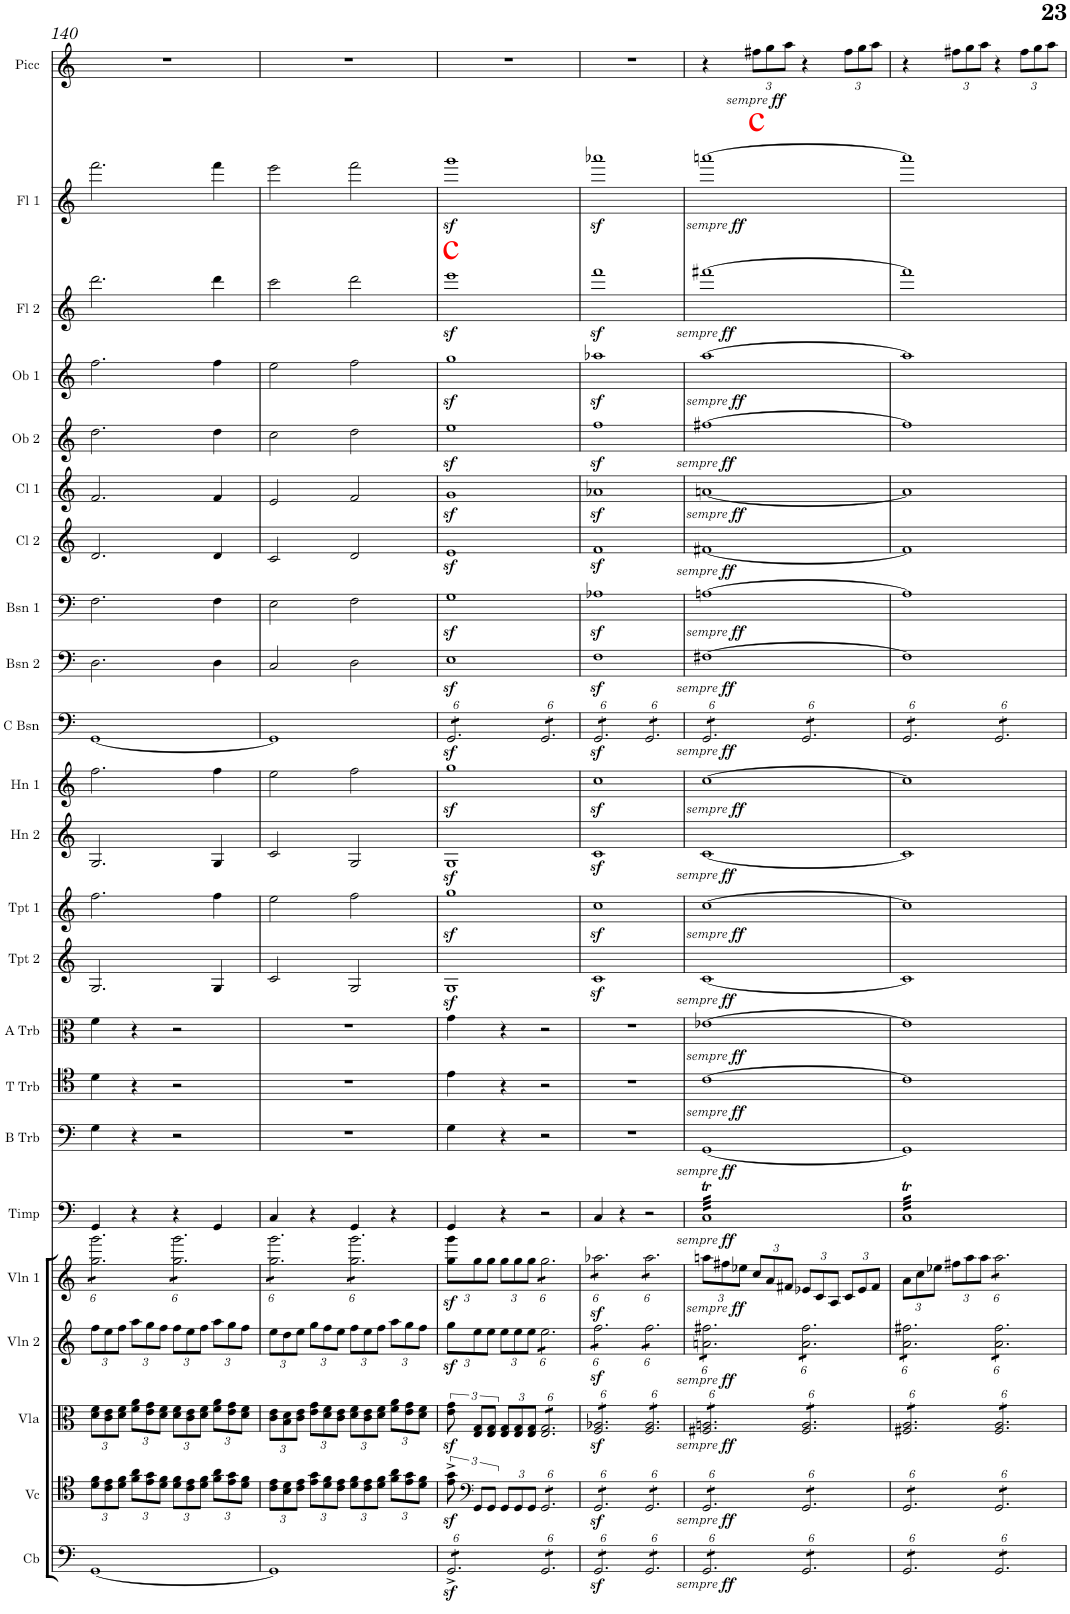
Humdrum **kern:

**kern	**dynam	**kern	**dynam	**kern	**dynam	**kern	**dynam	**kern	**dynam	**kern	**dynam	**kern	**dynam	**kern	**dynam	**kern	**dynam	**kern	**dynam	**kern	**dynam	**kern	**dynam	**kern	**dynam	**kern	**dynam	**kern	**dynam	**kern	**dynam	**kern	**dynam	**kern	**dynam	**kern	**dynam	**kern	**dynam	**kern	**dynam	**kern	**text	**dynam	**kern	**text	**dynam
*part23	*part23	*part22	*part22	*part21	*part21	*part20	*part20	*part19	*part19	*part18	*part18	*part17	*part17	*part16	*part16	*part15	*part15	*part14	*part14	*part13	*part13	*part12	*part12	*part11	*part11	*part10	*part10	*part9	*part9	*part8	*part8	*part7	*part7	*part6	*part6	*part5	*part5	*part4	*part4	*part3	*part3	*part2	*part2	*part2	*part1	*part1	*part1
*staff23	*staff23	*staff22	*staff22	*staff21	*staff21	*staff20	*staff20	*staff19	*staff19	*staff18	*staff18	*staff17	*staff17	*staff16	*staff16	*staff15	*staff15	*staff14	*staff14	*staff13	*staff13	*staff12	*staff12	*staff11	*staff11	*staff10	*staff10	*staff9	*staff9	*staff8	*staff8	*staff7	*staff7	*staff6	*staff6	*staff5	*staff5	*staff4	*staff4	*staff3	*staff3	*staff2	*staff2	*staff2	*staff1	*staff1	*staff1
*I"Contrabass	*	*I"Violoncello	*	*I"Viola	*	*I"Violin 2	*	*I"Violin 1	*	*I"C, G Timpani	*	*I"Bass Trombone	*	*I"Tenor Trombone	*	*I"Alto Trombone	*	*I"C Trumpet 2	*	*I"C Trumpet 1	*	*I"C Horn 2	*	*I"C Horn 1	*	*I"Contrabassoon	*	*I"Bassoon 2	*	*I"Bassoon 1	*	*I"C Clarinet 2	*	*I"C Clarinet 1	*	*I"Oboe 2	*	*I"Oboe 1	*	*I"Flute 2	*	*I"Flute 1	*	*	*I"Piccolo	*	*
*I'Cb	*	*I'Vc	*	*I'Vla	*	*I'Vln 2	*	*I'Vln 1	*	*I'Timp	*	*I'B Trb	*	*I'T Trb	*	*I'A Trb	*	*I'Tpt 2	*	*I'Tpt 1	*	*I'Hn 2	*	*I'Hn 1	*	*I'C Bsn	*	*I'Bsn 2	*	*I'Bsn 1	*	*I'Cl 2	*	*I'Cl 1	*	*I'Ob 2	*	*I'Ob 1	*	*I'Fl 2	*	*I'Fl 1	*	*	*I'Picc	*	*
!!LO:PB:g=z
*clefF4	*	*clefC4	*	*clefC3	*	*clefG2	*	*clefG2	*	*clefF4	*	*clefF4	*	*clefC4	*	*clefC3	*	*clefG2	*	*clefG2	*	*clefG2	*	*clefG2	*	*clefF4	*	*clefF4	*	*clefF4	*	*clefG2	*	*clefG2	*	*clefG2	*	*clefG2	*	*clefG2	*	*clefG2	*	*	*clefG2	*	*
*Trd7c12	*	*	*	*	*	*	*	*	*	*	*	*	*	*	*	*	*	*	*	*	*	*Trd7c12	*	*Trd7c12	*	*Trd7c12	*	*	*	*	*	*Trd1c2	*	*Trd1c2	*	*	*	*	*	*	*	*	*	*	*Trd-7c-12	*	*
*k[]	*	*k[]	*	*k[]	*	*k[]	*	*k[]	*	*k[]	*	*k[]	*	*k[]	*	*k[]	*	*k[]	*	*k[]	*	*k[]	*	*k[]	*	*k[]	*	*k[]	*	*k[]	*	*k[]	*	*k[]	*	*k[]	*	*k[]	*	*k[]	*	*k[]	*	*	*k[]	*	*
*M4/4	*	*M4/4	*	*M4/4	*	*M4/4	*	*M4/4	*	*M4/4	*	*M4/4	*	*M4/4	*	*M4/4	*	*M4/4	*	*M4/4	*	*M4/4	*	*M4/4	*	*M4/4	*	*M4/4	*	*M4/4	*	*M4/4	*	*M4/4	*	*M4/4	*	*M4/4	*	*M4/4	*	*M4/4	*	*	*M4/4	*	*
*met(c)	*	*met(c)	*	*met(c)	*	*met(c)	*	*met(c)	*	*met(c)	*	*met(c)	*	*met(c)	*	*met(c)	*	*met(c)	*	*met(c)	*	*met(c)	*	*met(c)	*	*met(c)	*	*met(c)	*	*met(c)	*	*met(c)	*	*met(c)	*	*met(c)	*	*met(c)	*	*met(c)	*	*met(c)	*	*	*met(c)	*	*
*	*	*Xbrackettup	*	*Xbrackettup	*	*Xbrackettup	*	*	*	*	*	*	*	*	*	*	*	*	*	*	*	*	*	*	*	*	*	*	*	*	*	*	*	*	*	*	*	*	*	*	*	*	*	*	*	*	*
=140	=140	=140	=140	=140	=140	=140	=140	=140	=140	=140	=140	=140	=140	=140	=140	=140	=140	=140	=140	=140	=140	=140	=140	=140	=140	=140	=140	=140	=140	=140	=140	=140	=140	=140	=140	=140	=140	=140	=140	=140	=140	=140	=140	=140	=140	=140	=140
*	*	*	*	*	*	*	*	*tremolo	*	*	*	*	*	*	*	*	*	*	*	*	*	*	*	*	*	*	*	*	*	*	*	*	*	*	*	*	*	*	*	*	*	*	*	*	*	*	*
[1GG	.	12d\ 12f\L	.	12d\ 12f\L	.	12ff\L	.	12gg\ 12ggg\L	.	4GG/	.	4G\	.	4d\	.	4f\	.	2.G/	.	2.ff\	.	2.G/	.	2.ff\	.	[1GG	.	2.D\	.	2.F\	.	2.d/	.	2.f/	.	2.dd\	.	2.ff\	.	2.ddd\	.	2.fff\	.	.	1r	.	.
.	.	12c\ 12e\	.	12c\ 12e\	.	12ee\	.	12gg\ 12ggg\	.	.	.	.	.	.	.	.	.	.	.	.	.	.	.	.	.	.	.	.	.	.	.	.	.	.	.	.	.	.	.	.	.	.	.	.	.	.	.
.	.	12d\ 12f\J	.	12d\ 12f\J	.	12ff\J	.	12gg\ 12ggg\	.	.	.	.	.	.	.	.	.	.	.	.	.	.	.	.	.	.	.	.	.	.	.	.	.	.	.	.	.	.	.	.	.	.	.	.	.	.	.
.	.	12f\ 12a\L	.	12f\ 12a\L	.	12aa\L	.	12gg\ 12ggg\	.	4r	.	4r	.	4r	.	4r	.	.	.	.	.	.	.	.	.	.	.	.	.	.	.	.	.	.	.	.	.	.	.	.	.	.	.	.	.	.	.
.	.	12e\ 12g\	.	12e\ 12g\	.	12gg\	.	12gg\ 12ggg\	.	.	.	.	.	.	.	.	.	.	.	.	.	.	.	.	.	.	.	.	.	.	.	.	.	.	.	.	.	.	.	.	.	.	.	.	.	.	.
.	.	12d\ 12f\J	.	12d\ 12f\J	.	12ff\J	.	12gg\ 12ggg\J	.	.	.	.	.	.	.	.	.	.	.	.	.	.	.	.	.	.	.	.	.	.	.	.	.	.	.	.	.	.	.	.	.	.	.	.	.	.	.
.	.	12d\ 12f\L	.	12d\ 12f\L	.	12ff\L	.	12gg\ 12ggg\L	.	4r	.	2r	.	2r	.	2r	.	.	.	.	.	.	.	.	.	.	.	.	.	.	.	.	.	.	.	.	.	.	.	.	.	.	.	.	.	.	.
.	.	12c\ 12e\	.	12c\ 12e\	.	12ee\	.	12gg\ 12ggg\	.	.	.	.	.	.	.	.	.	.	.	.	.	.	.	.	.	.	.	.	.	.	.	.	.	.	.	.	.	.	.	.	.	.	.	.	.	.	.
.	.	12d\ 12f\J	.	12d\ 12f\J	.	12ff\J	.	12gg\ 12ggg\	.	.	.	.	.	.	.	.	.	.	.	.	.	.	.	.	.	.	.	.	.	.	.	.	.	.	.	.	.	.	.	.	.	.	.	.	.	.	.
.	.	12f\ 12a\L	.	12f\ 12a\L	.	12aa\L	.	12gg\ 12ggg\	.	4GG/	.	.	.	.	.	.	.	4G/	.	4ff\	.	4G/	.	4ff\	.	.	.	4D\	.	4F\	.	4d/	.	4f/	.	4dd\	.	4ff\	.	4ddd\	.	4fff\	.	.	.	.	.
.	.	12e\ 12g\	.	12e\ 12g\	.	12gg\	.	12gg\ 12ggg\	.	.	.	.	.	.	.	.	.	.	.	.	.	.	.	.	.	.	.	.	.	.	.	.	.	.	.	.	.	.	.	.	.	.	.	.	.	.	.
.	.	12d\ 12f\J	.	12d\ 12f\J	.	12ff\J	.	12gg\ 12ggg\J	.	.	.	.	.	.	.	.	.	.	.	.	.	.	.	.	.	.	.	.	.	.	.	.	.	.	.	.	.	.	.	.	.	.	.	.	.	.	.
=141	=141	=141	=141	=141	=141	=141	=141	=141	=141	=141	=141	=141	=141	=141	=141	=141	=141	=141	=141	=141	=141	=141	=141	=141	=141	=141	=141	=141	=141	=141	=141	=141	=141	=141	=141	=141	=141	=141	=141	=141	=141	=141	=141	=141	=141	=141	=141
1GG]	.	12c\ 12e\L	.	12c\ 12e\L	.	12ee\L	.	12gg\ 12ggg\L	.	4C/	.	1r	.	1r	.	1r	.	2c/	.	2ee\	.	2c/	.	2ee\	.	1GG]	.	2C/	.	2E\	.	2c/	.	2e/	.	2cc\	.	2ee\	.	2ccc\	.	2eee\	.	.	1r	.	.
.	.	12B\ 12d\	.	12B\ 12d\	.	12dd\	.	12gg\ 12ggg\	.	.	.	.	.	.	.	.	.	.	.	.	.	.	.	.	.	.	.	.	.	.	.	.	.	.	.	.	.	.	.	.	.	.	.	.	.	.	.
.	.	12c\ 12e\J	.	12c\ 12e\J	.	12ee\J	.	12gg\ 12ggg\	.	.	.	.	.	.	.	.	.	.	.	.	.	.	.	.	.	.	.	.	.	.	.	.	.	.	.	.	.	.	.	.	.	.	.	.	.	.	.
.	.	12e\ 12g\L	.	12e\ 12g\L	.	12gg\L	.	12gg\ 12ggg\	.	4r	.	.	.	.	.	.	.	.	.	.	.	.	.	.	.	.	.	.	.	.	.	.	.	.	.	.	.	.	.	.	.	.	.	.	.	.	.
.	.	12d\ 12f\	.	12d\ 12f\	.	12ff\	.	12gg\ 12ggg\	.	.	.	.	.	.	.	.	.	.	.	.	.	.	.	.	.	.	.	.	.	.	.	.	.	.	.	.	.	.	.	.	.	.	.	.	.	.	.
.	.	12c\ 12e\J	.	12c\ 12e\J	.	12ee\J	.	12gg\ 12ggg\J	.	.	.	.	.	.	.	.	.	.	.	.	.	.	.	.	.	.	.	.	.	.	.	.	.	.	.	.	.	.	.	.	.	.	.	.	.	.	.
.	.	12d\ 12f\L	.	12d\ 12f\L	.	12ff\L	.	12gg\ 12ggg\L	.	4GG/	.	.	.	.	.	.	.	2G/	.	2ff\	.	2G/	.	2ff\	.	.	.	2D\	.	2F\	.	2d/	.	2f/	.	2dd\	.	2ff\	.	2ddd\	.	2fff\	.	.	.	.	.
.	.	12c\ 12e\	.	12c\ 12e\	.	12ee\	.	12gg\ 12ggg\	.	.	.	.	.	.	.	.	.	.	.	.	.	.	.	.	.	.	.	.	.	.	.	.	.	.	.	.	.	.	.	.	.	.	.	.	.	.	.
.	.	12d\ 12f\J	.	12d\ 12f\J	.	12ff\J	.	12gg\ 12ggg\	.	.	.	.	.	.	.	.	.	.	.	.	.	.	.	.	.	.	.	.	.	.	.	.	.	.	.	.	.	.	.	.	.	.	.	.	.	.	.
.	.	12f\ 12a\L	.	12f\ 12a\L	.	12aa\L	.	12gg\ 12ggg\	.	4r	.	.	.	.	.	.	.	.	.	.	.	.	.	.	.	.	.	.	.	.	.	.	.	.	.	.	.	.	.	.	.	.	.	.	.	.	.
.	.	12e\ 12g\	.	12e\ 12g\	.	12gg\	.	12gg\ 12ggg\	.	.	.	.	.	.	.	.	.	.	.	.	.	.	.	.	.	.	.	.	.	.	.	.	.	.	.	.	.	.	.	.	.	.	.	.	.	.	.
.	.	12d\ 12f\J	.	12d\ 12f\J	.	12ff\J	.	12gg\ 12ggg\J	.	.	.	.	.	.	.	.	.	.	.	.	.	.	.	.	.	.	.	.	.	.	.	.	.	.	.	.	.	.	.	.	.	.	.	.	.	.	.
*	*	*	*	*	*	*	*	*Xtremolo	*	*	*	*	*	*	*	*	*	*	*	*	*	*	*	*	*	*	*	*	*	*	*	*	*	*	*	*	*	*	*	*	*	*	*	*	*	*	*
=142	=142	=142	=142	=142	=142	=142	=142	=142	=142	=142	=142	=142	=142	=142	=142	=142	=142	=142	=142	=142	=142	=142	=142	=142	=142	=142	=142	=142	=142	=142	=142	=142	=142	=142	=142	=142	=142	=142	=142	=142	=142	=142	=142	=142	=142	=142	=142
*	*	*brackettup	*	*brackettup	*	*	*	*Xbrackettup	*	*	*	*	*	*	*	*	*	*	*	*	*	*	*	*	*	*	*	*	*	*	*	*	*	*	*	*	*	*	*	*	*	*	*	*	*	*	*
!	!	!	!	!	!	!	!	!	!	!	!	!	!	!	!	!	!	!	!	!	!	!	!	!	!	!	!	!	!	!	!	!	!	!	!	!	!	!	!	!	!	!	!LO:LY:b:color=#FF0000	!	!	!	!
*tremolo	*	*	*	*	*	*	*	*	*	*	*	*	*	*	*	*	*	*	*	*	*	*	*	*	*	*	*	*	*	*	*	*	*	*	*	*	*	*	*	*	*	*	*	*	*	*	*
*	*	*	*	*	*	*	*	*	*	*	*	*	*	*	*	*	*	*	*	*	*	*	*	*	*	*tremolo	*	*	*	*	*	*	*	*	*	*	*	*	*	*	*	*	*	*	*	*	*
12GGz<^/L	.	12e\z<^ 12g\z<^	.	12e\z< 12g\z<	.	12ggz<\L	.	12gg\z< 12ggg\z<L	.	4GG/	.	4G\	.	4e\	.	4g\	.	1Gz<	.	1ggz<	.	1Gz<	.	1ggz<	.	12GGz</L	.	1Ez<	.	1Gz<	.	1ez<	.	1gz<	.	1eez<	.	1ggz<	.	1eeez<	.	1gggz<	c	.	1r	.	.
*	*	*clefF4	*	*	*	*	*	*	*	*	*	*	*	*	*	*	*	*	*	*	*	*	*	*	*	*	*	*	*	*	*	*	*	*	*	*	*	*	*	*	*	*	*	*	*	*	*
12GGz<^/	.	12GG/L	.	12E/ 12G/L	.	12ee\	.	12gg\	.	.	.	.	.	.	.	.	.	.	.	.	.	.	.	.	.	12GGz</	.	.	.	.	.	.	.	.	.	.	.	.	.	.	.	.	.	.	.	.	.
12GGz<^/	.	12GG/J	.	12E/ 12G/J	.	12ee\J	.	12gg\J	.	.	.	.	.	.	.	.	.	.	.	.	.	.	.	.	.	12GGz</	.	.	.	.	.	.	.	.	.	.	.	.	.	.	.	.	.	.	.	.	.
*	*	*Xbrackettup	*	*Xbrackettup	*	*	*	*	*	*	*	*	*	*	*	*	*	*	*	*	*	*	*	*	*	*	*	*	*	*	*	*	*	*	*	*	*	*	*	*	*	*	*	*	*	*	*
12GGz<^/	.	12GG/L	.	12E/ 12G/L	.	12ee\L	.	12gg\L	.	4r	.	4r	.	4r	.	4r	.	.	.	.	.	.	.	.	.	12GGz</	.	.	.	.	.	.	.	.	.	.	.	.	.	.	.	.	.	.	.	.	.
12GGz<^/	.	12GG/	.	12E/ 12G/	.	12ee\	.	12gg\	.	.	.	.	.	.	.	.	.	.	.	.	.	.	.	.	.	12GGz</	.	.	.	.	.	.	.	.	.	.	.	.	.	.	.	.	.	.	.	.	.
12GGz<^/J	.	12GG/J	.	12E/ 12G/J	.	12ee\J	.	12gg\J	.	.	.	.	.	.	.	.	.	.	.	.	.	.	.	.	.	12GGz</J	.	.	.	.	.	.	.	.	.	.	.	.	.	.	.	.	.	.	.	.	.
*	*	*tremolo	*	*	*	*	*	*	*	*	*	*	*	*	*	*	*	*	*	*	*	*	*	*	*	*	*	*	*	*	*	*	*	*	*	*	*	*	*	*	*	*	*	*	*	*	*
*	*	*	*	*tremolo	*	*	*	*	*	*	*	*	*	*	*	*	*	*	*	*	*	*	*	*	*	*	*	*	*	*	*	*	*	*	*	*	*	*	*	*	*	*	*	*	*	*	*
*	*	*	*	*	*	*tremolo	*	*	*	*	*	*	*	*	*	*	*	*	*	*	*	*	*	*	*	*	*	*	*	*	*	*	*	*	*	*	*	*	*	*	*	*	*	*	*	*	*
*	*	*	*	*	*	*	*	*tremolo	*	*	*	*	*	*	*	*	*	*	*	*	*	*	*	*	*	*	*	*	*	*	*	*	*	*	*	*	*	*	*	*	*	*	*	*	*	*	*
12GG/L	.	12GG/L	.	12E/ 12G/L	.	12ee\L	.	12gg\L	.	2r	.	2r	.	2r	.	2r	.	.	.	.	.	.	.	.	.	12GG/L	.	.	.	.	.	.	.	.	.	.	.	.	.	.	.	.	.	.	.	.	.
12GG/	.	12GG/	.	12E/ 12G/	.	12ee\	.	12gg\	.	.	.	.	.	.	.	.	.	.	.	.	.	.	.	.	.	12GG/	.	.	.	.	.	.	.	.	.	.	.	.	.	.	.	.	.	.	.	.	.
12GG/	.	12GG/	.	12E/ 12G/	.	12ee\	.	12gg\	.	.	.	.	.	.	.	.	.	.	.	.	.	.	.	.	.	12GG/	.	.	.	.	.	.	.	.	.	.	.	.	.	.	.	.	.	.	.	.	.
12GG/	.	12GG/	.	12E/ 12G/	.	12ee\	.	12gg\	.	.	.	.	.	.	.	.	.	.	.	.	.	.	.	.	.	12GG/	.	.	.	.	.	.	.	.	.	.	.	.	.	.	.	.	.	.	.	.	.
12GG/	.	12GG/	.	12E/ 12G/	.	12ee\	.	12gg\	.	.	.	.	.	.	.	.	.	.	.	.	.	.	.	.	.	12GG/	.	.	.	.	.	.	.	.	.	.	.	.	.	.	.	.	.	.	.	.	.
12GG/J	.	12GG/J	.	12E/ 12G/J	.	12ee\J	.	12gg\J	.	.	.	.	.	.	.	.	.	.	.	.	.	.	.	.	.	12GG/J	.	.	.	.	.	.	.	.	.	.	.	.	.	.	.	.	.	.	.	.	.
=143	=143	=143	=143	=143	=143	=143	=143	=143	=143	=143	=143	=143	=143	=143	=143	=143	=143	=143	=143	=143	=143	=143	=143	=143	=143	=143	=143	=143	=143	=143	=143	=143	=143	=143	=143	=143	=143	=143	=143	=143	=143	=143	=143	=143	=143	=143	=143
12GGz</L	.	12GGz</L	.	12F/z< 12A-X/z<L	.	12ffz<\L	.	12aa-Xz<\L	.	4C/	.	1r	.	1r	.	1r	.	1cz<	.	1ccz<	.	1cz<	.	1ccz<	.	12GGz</L	.	1Fz<	.	1A-Xz<	.	1fz<	.	1a-Xz<	.	1ffz<	.	1aa-Xz<	.	1fffz<	.	1aaa-Xz<	.	.	1r	.	.
12GGz</	.	12GGz</	.	12F/z< 12A-X/z<	.	12ffz<\	.	12aa-Xz<\	.	.	.	.	.	.	.	.	.	.	.	.	.	.	.	.	.	12GGz</	.	.	.	.	.	.	.	.	.	.	.	.	.	.	.	.	.	.	.	.	.
12GGz</	.	12GGz</	.	12F/z< 12A-X/z<	.	12ffz<\	.	12aa-Xz<\	.	.	.	.	.	.	.	.	.	.	.	.	.	.	.	.	.	12GGz</	.	.	.	.	.	.	.	.	.	.	.	.	.	.	.	.	.	.	.	.	.
12GGz</	.	12GGz</	.	12F/z< 12A-X/z<	.	12ffz<\	.	12aa-Xz<\	.	4r	.	.	.	.	.	.	.	.	.	.	.	.	.	.	.	12GGz</	.	.	.	.	.	.	.	.	.	.	.	.	.	.	.	.	.	.	.	.	.
12GGz</	.	12GGz</	.	12F/z< 12A-X/z<	.	12ffz<\	.	12aa-Xz<\	.	.	.	.	.	.	.	.	.	.	.	.	.	.	.	.	.	12GGz</	.	.	.	.	.	.	.	.	.	.	.	.	.	.	.	.	.	.	.	.	.
12GGz</J	.	12GGz</J	.	12F/z< 12A-X/z<J	.	12ffz<\J	.	12aa-Xz<\J	.	.	.	.	.	.	.	.	.	.	.	.	.	.	.	.	.	12GGz</J	.	.	.	.	.	.	.	.	.	.	.	.	.	.	.	.	.	.	.	.	.
12GG/L	.	12GG/L	.	12F/ 12A-/L	.	12ff\L	.	12aa-\L	.	2r	.	.	.	.	.	.	.	.	.	.	.	.	.	.	.	12GG/L	.	.	.	.	.	.	.	.	.	.	.	.	.	.	.	.	.	.	.	.	.
12GG/	.	12GG/	.	12F/ 12A-/	.	12ff\	.	12aa-\	.	.	.	.	.	.	.	.	.	.	.	.	.	.	.	.	.	12GG/	.	.	.	.	.	.	.	.	.	.	.	.	.	.	.	.	.	.	.	.	.
12GG/	.	12GG/	.	12F/ 12A-/	.	12ff\	.	12aa-\	.	.	.	.	.	.	.	.	.	.	.	.	.	.	.	.	.	12GG/	.	.	.	.	.	.	.	.	.	.	.	.	.	.	.	.	.	.	.	.	.
12GG/	.	12GG/	.	12F/ 12A-/	.	12ff\	.	12aa-\	.	.	.	.	.	.	.	.	.	.	.	.	.	.	.	.	.	12GG/	.	.	.	.	.	.	.	.	.	.	.	.	.	.	.	.	.	.	.	.	.
12GG/	.	12GG/	.	12F/ 12A-/	.	12ff\	.	12aa-\	.	.	.	.	.	.	.	.	.	.	.	.	.	.	.	.	.	12GG/	.	.	.	.	.	.	.	.	.	.	.	.	.	.	.	.	.	.	.	.	.
12GG/J	.	12GG/J	.	12F/ 12A-/J	.	12ff\J	.	12aa-\J	.	.	.	.	.	.	.	.	.	.	.	.	.	.	.	.	.	12GG/J	.	.	.	.	.	.	.	.	.	.	.	.	.	.	.	.	.	.	.	.	.
*	*	*	*	*	*	*	*	*Xtremolo	*	*	*	*	*	*	*	*	*	*	*	*	*	*	*	*	*	*	*	*	*	*	*	*	*	*	*	*	*	*	*	*	*	*	*	*	*	*	*
=144	=144	=144	=144	=144	=144	=144	=144	=144	=144	=144	=144	=144	=144	=144	=144	=144	=144	=144	=144	=144	=144	=144	=144	=144	=144	=144	=144	=144	=144	=144	=144	=144	=144	=144	=144	=144	=144	=144	=144	=144	=144	=144	=144	=144	=144	=144	=144
!	!LO:DY:b	!	!	!	!	!	!	!	!	!	!	!	!	!	!	!	!	!	!	!	!	!	!	!	!	!	!	!	!	!	!	!	!	!	!	!	!	!	!	!	!	!	!	!	!	!	!
!	!LO:DY:n=1:b	!	!LO:DY:b	!	!	!	!	!	!	!	!	!	!	!	!	!	!	!	!	!	!	!	!	!	!	!	!	!	!	!	!	!	!	!	!	!	!	!	!	!	!	!	!	!	!	!	!
!	!	!	!LO:DY:n=1:b	!	!LO:DY:b	!	!	!	!	!	!	!	!	!	!	!	!	!	!	!	!	!	!	!	!	!	!	!	!	!	!	!	!	!	!	!	!	!	!	!	!	!	!	!	!	!	!
!	!	!	!	!	!LO:DY:n=1:b	!	!LO:DY:b	!	!	!	!	!	!	!	!	!	!	!	!	!	!	!	!	!	!	!	!	!	!	!	!	!	!	!	!	!	!	!	!	!	!	!	!	!	!	!	!
!	!	!	!	!	!	!	!LO:DY:n=1:b	!	!LO:DY:b	!	!	!	!	!	!	!	!	!	!	!	!	!	!	!	!	!	!	!	!	!	!	!	!	!	!	!	!	!	!	!	!	!	!	!	!	!	!
!	!	!	!	!	!	!	!	!	!LO:DY:n=1:b	!	!LO:DY:b	!	!	!	!	!	!	!	!	!	!	!	!	!	!	!	!	!	!	!	!	!	!	!	!	!	!	!	!	!	!	!	!	!	!	!	!
!	!	!	!	!	!	!	!	!	!	!	!LO:DY:n=1:b	!	!LO:DY:b	!	!	!	!	!	!	!	!	!	!	!	!	!	!	!	!	!	!	!	!	!	!	!	!	!	!	!	!	!	!	!	!	!	!
!	!	!	!	!	!	!	!	!	!	!	!	!	!LO:DY:n=1:b	!	!LO:DY:b	!	!	!	!	!	!	!	!	!	!	!	!	!	!	!	!	!	!	!	!	!	!	!	!	!	!	!	!	!	!	!	!
!	!	!	!	!	!	!	!	!	!	!	!	!	!	!	!LO:DY:n=1:b	!	!LO:DY:b	!	!	!	!	!	!	!	!	!	!	!	!	!	!	!	!	!	!	!	!	!	!	!	!	!	!	!	!	!	!
!	!	!	!	!	!	!	!	!	!	!	!	!	!	!	!	!	!LO:DY:n=1:b	!	!LO:DY:b	!	!	!	!	!	!	!	!	!	!	!	!	!	!	!	!	!	!	!	!	!	!	!	!	!	!	!	!
!	!	!	!	!	!	!	!	!	!	!	!	!	!	!	!	!	!	!	!LO:DY:n=1:b	!	!LO:DY:b	!	!	!	!	!	!	!	!	!	!	!	!	!	!	!	!	!	!	!	!	!	!	!	!	!	!
!	!	!	!	!	!	!	!	!	!	!	!	!	!	!	!	!	!	!	!	!	!LO:DY:n=1:b	!	!LO:DY:b	!	!	!	!	!	!	!	!	!	!	!	!	!	!	!	!	!	!	!	!	!	!	!	!
!	!	!	!	!	!	!	!	!	!	!	!	!	!	!	!	!	!	!	!	!	!	!	!LO:DY:n=1:b	!	!LO:DY:b	!	!	!	!	!	!	!	!	!	!	!	!	!	!	!	!	!	!	!	!	!	!
!	!	!	!	!	!	!	!	!	!	!	!	!	!	!	!	!	!	!	!	!	!	!	!	!	!LO:DY:n=1:b	!	!LO:DY:b	!	!	!	!	!	!	!	!	!	!	!	!	!	!	!	!	!	!	!	!
!	!	!	!	!	!	!	!	!	!	!	!	!	!	!	!	!	!	!	!	!	!	!	!	!	!	!	!LO:DY:n=1:b	!	!LO:DY:b	!	!	!	!	!	!	!	!	!	!	!	!	!	!	!	!	!	!
!	!	!	!	!	!	!	!	!	!	!	!	!	!	!	!	!	!	!	!	!	!	!	!	!	!	!	!	!	!LO:DY:n=1:b	!	!LO:DY:b	!	!	!	!	!	!	!	!	!	!	!	!	!	!	!	!
!	!	!	!	!	!	!	!	!	!	!	!	!	!	!	!	!	!	!	!	!	!	!	!	!	!	!	!	!	!	!	!LO:DY:n=1:b	!	!LO:DY:b	!	!	!	!	!	!	!	!	!	!	!	!	!	!
!	!	!	!	!	!	!	!	!	!	!	!	!	!	!	!	!	!	!	!	!	!	!	!	!	!	!	!	!	!	!	!	!	!LO:DY:n=1:b	!	!LO:DY:b	!	!	!	!	!	!	!	!	!	!	!	!
!	!	!	!	!	!	!	!	!	!	!	!	!	!	!	!	!	!	!	!	!	!	!	!	!	!	!	!	!	!	!	!	!	!	!	!LO:DY:n=1:b	!	!LO:DY:b	!	!	!	!	!	!	!	!	!	!
!	!	!	!	!	!	!	!	!	!	!	!	!	!	!	!	!	!	!	!	!	!	!	!	!	!	!	!	!	!	!	!	!	!	!	!	!	!LO:DY:n=1:b	!	!LO:DY:b	!	!	!	!	!	!	!	!
!	!	!	!	!	!	!	!	!	!	!	!	!	!	!	!	!	!	!	!	!	!	!	!	!	!	!	!	!	!	!	!	!	!	!	!	!	!	!	!LO:DY:n=1:b	!	!LO:DY:b	!	!	!	!	!	!
!	!	!	!	!	!	!	!	!	!	!	!	!	!	!	!	!	!	!	!	!	!	!	!	!	!	!	!	!	!	!	!	!	!	!	!	!	!	!	!	!	!LO:DY:n=1:b	!	!	!LO:DY:b	!	!	!
!	!	!	!	!	!	!	!	!	!	!	!	!	!	!	!	!	!	!	!	!	!	!	!	!	!	!	!	!	!	!	!	!	!	!	!	!	!	!	!	!	!	!	!	!LO:DY:n=1:b	!	!	!
*	*	*	*	*	*	*	*	*	*	*tremolo	*	*	*	*	*	*	*	*	*	*	*	*	*	*	*	*	*	*	*	*	*	*	*	*	*	*	*	*	*	*	*	*	*	*	*	*	*
12GG/L	other-dynamics ff	12GG/L	other-dynamics ff	12F#X/ 12An/L	other-dynamics ff	12an\ 12ff#X\L	other-dynamics ff	12aan\L	other-dynamics ff	32CTLLL	other-dynamics ff	[1GG	other-dynamics ff	[1c	other-dynamics ff	[1e-X	other-dynamics ff	[1c	other-dynamics ff	[1cc	other-dynamics ff	[1c	other-dynamics ff	[1cc	other-dynamics ff	12GG/L	other-dynamics ff	[1F#X	other-dynamics ff	[1An	other-dynamics ff	[1f#X	other-dynamics ff	[1an	other-dynamics ff	[1ff#X	other-dynamics ff	[1aa	other-dynamics ff	[1fff#X	other-dynamics ff	[1aaan	.	other-dynamics ff	4r	.	.
.	.	.	.	.	.	.	.	.	.	32CT	.	.	.	.	.	.	.	.	.	.	.	.	.	.	.	.	.	.	.	.	.	.	.	.	.	.	.	.	.	.	.	.	.	.	.	.	.
.	.	.	.	.	.	.	.	.	.	32CT	.	.	.	.	.	.	.	.	.	.	.	.	.	.	.	.	.	.	.	.	.	.	.	.	.	.	.	.	.	.	.	.	.	.	.	.	.
12GG/	.	12GG/	.	12F#X/ 12An/	.	12an\ 12ff#X\	.	12ff#X\	.	.	.	.	.	.	.	.	.	.	.	.	.	.	.	.	.	12GG/	.	.	.	.	.	.	.	.	.	.	.	.	.	.	.	.	.	.	.	.	.
.	.	.	.	.	.	.	.	.	.	32CT	.	.	.	.	.	.	.	.	.	.	.	.	.	.	.	.	.	.	.	.	.	.	.	.	.	.	.	.	.	.	.	.	.	.	.	.	.
.	.	.	.	.	.	.	.	.	.	32CT	.	.	.	.	.	.	.	.	.	.	.	.	.	.	.	.	.	.	.	.	.	.	.	.	.	.	.	.	.	.	.	.	.	.	.	.	.
.	.	.	.	.	.	.	.	.	.	32CT	.	.	.	.	.	.	.	.	.	.	.	.	.	.	.	.	.	.	.	.	.	.	.	.	.	.	.	.	.	.	.	.	.	.	.	.	.
12GG/	.	12GG/	.	12F#X/ 12An/	.	12an\ 12ff#X\	.	12ee-X\J	.	.	.	.	.	.	.	.	.	.	.	.	.	.	.	.	.	12GG/	.	.	.	.	.	.	.	.	.	.	.	.	.	.	.	.	.	.	.	.	.
.	.	.	.	.	.	.	.	.	.	32CT	.	.	.	.	.	.	.	.	.	.	.	.	.	.	.	.	.	.	.	.	.	.	.	.	.	.	.	.	.	.	.	.	.	.	.	.	.
.	.	.	.	.	.	.	.	.	.	32CT	.	.	.	.	.	.	.	.	.	.	.	.	.	.	.	.	.	.	.	.	.	.	.	.	.	.	.	.	.	.	.	.	.	.	.	.	.
*	*	*	*	*	*	*	*	*	*	*	*	*	*	*	*	*	*	*	*	*	*	*	*	*	*	*	*	*	*	*	*	*	*	*	*	*	*	*	*	*	*	*	*	*	*Xbrackettup	*	*
!	!	!	!	!	!	!	!	!	!	!	!	!	!	!	!	!	!	!	!	!	!	!	!	!	!	!	!	!	!	!	!	!	!	!	!	!	!	!	!	!	!	!	!	!	!	!LO:LY:b:color=#FF0000	!LO:DY:b
!	!	!	!	!	!	!	!	!	!	!	!	!	!	!	!	!	!	!	!	!	!	!	!	!	!	!	!	!	!	!	!	!	!	!	!	!	!	!	!	!	!	!	!	!	!	!	!LO:DY:n=1:b
12GG/	.	12GG/	.	12F#X/ 12An/	.	12an\ 12ff#X\	.	12cc/L	.	32CT	.	.	.	.	.	.	.	.	.	.	.	.	.	.	.	12GG/	.	.	.	.	.	.	.	.	.	.	.	.	.	.	.	.	.	.	12ff#X\L	c	other-dynamics ff
.	.	.	.	.	.	.	.	.	.	32CT	.	.	.	.	.	.	.	.	.	.	.	.	.	.	.	.	.	.	.	.	.	.	.	.	.	.	.	.	.	.	.	.	.	.	.	.	.
.	.	.	.	.	.	.	.	.	.	32CT	.	.	.	.	.	.	.	.	.	.	.	.	.	.	.	.	.	.	.	.	.	.	.	.	.	.	.	.	.	.	.	.	.	.	.	.	.
12GG/	.	12GG/	.	12F#X/ 12An/	.	12an\ 12ff#X\	.	12a/	.	.	.	.	.	.	.	.	.	.	.	.	.	.	.	.	.	12GG/	.	.	.	.	.	.	.	.	.	.	.	.	.	.	.	.	.	.	12gg\	.	.
.	.	.	.	.	.	.	.	.	.	32CT	.	.	.	.	.	.	.	.	.	.	.	.	.	.	.	.	.	.	.	.	.	.	.	.	.	.	.	.	.	.	.	.	.	.	.	.	.
.	.	.	.	.	.	.	.	.	.	32CT	.	.	.	.	.	.	.	.	.	.	.	.	.	.	.	.	.	.	.	.	.	.	.	.	.	.	.	.	.	.	.	.	.	.	.	.	.
.	.	.	.	.	.	.	.	.	.	32CT	.	.	.	.	.	.	.	.	.	.	.	.	.	.	.	.	.	.	.	.	.	.	.	.	.	.	.	.	.	.	.	.	.	.	.	.	.
12GG/J	.	12GG/J	.	12F#X/ 12An/J	.	12an\ 12ff#X\J	.	12f#X/J	.	.	.	.	.	.	.	.	.	.	.	.	.	.	.	.	.	12GG/J	.	.	.	.	.	.	.	.	.	.	.	.	.	.	.	.	.	.	12aa\J	.	.
.	.	.	.	.	.	.	.	.	.	32CT	.	.	.	.	.	.	.	.	.	.	.	.	.	.	.	.	.	.	.	.	.	.	.	.	.	.	.	.	.	.	.	.	.	.	.	.	.
.	.	.	.	.	.	.	.	.	.	32CT	.	.	.	.	.	.	.	.	.	.	.	.	.	.	.	.	.	.	.	.	.	.	.	.	.	.	.	.	.	.	.	.	.	.	.	.	.
12GG/L	.	12GG/L	.	12F#/ 12A/L	.	12a\ 12ff#\L	.	12e-X/L	.	32CT	.	.	.	.	.	.	.	.	.	.	.	.	.	.	.	12GG/L	.	.	.	.	.	.	.	.	.	.	.	.	.	.	.	.	.	.	4r	.	.
.	.	.	.	.	.	.	.	.	.	32CT	.	.	.	.	.	.	.	.	.	.	.	.	.	.	.	.	.	.	.	.	.	.	.	.	.	.	.	.	.	.	.	.	.	.	.	.	.
.	.	.	.	.	.	.	.	.	.	32CT	.	.	.	.	.	.	.	.	.	.	.	.	.	.	.	.	.	.	.	.	.	.	.	.	.	.	.	.	.	.	.	.	.	.	.	.	.
12GG/	.	12GG/	.	12F#/ 12A/	.	12a\ 12ff#\	.	12c/	.	.	.	.	.	.	.	.	.	.	.	.	.	.	.	.	.	12GG/	.	.	.	.	.	.	.	.	.	.	.	.	.	.	.	.	.	.	.	.	.
.	.	.	.	.	.	.	.	.	.	32CT	.	.	.	.	.	.	.	.	.	.	.	.	.	.	.	.	.	.	.	.	.	.	.	.	.	.	.	.	.	.	.	.	.	.	.	.	.
.	.	.	.	.	.	.	.	.	.	32CT	.	.	.	.	.	.	.	.	.	.	.	.	.	.	.	.	.	.	.	.	.	.	.	.	.	.	.	.	.	.	.	.	.	.	.	.	.
.	.	.	.	.	.	.	.	.	.	32CT	.	.	.	.	.	.	.	.	.	.	.	.	.	.	.	.	.	.	.	.	.	.	.	.	.	.	.	.	.	.	.	.	.	.	.	.	.
12GG/	.	12GG/	.	12F#/ 12A/	.	12a\ 12ff#\	.	12A/J	.	.	.	.	.	.	.	.	.	.	.	.	.	.	.	.	.	12GG/	.	.	.	.	.	.	.	.	.	.	.	.	.	.	.	.	.	.	.	.	.
.	.	.	.	.	.	.	.	.	.	32CT	.	.	.	.	.	.	.	.	.	.	.	.	.	.	.	.	.	.	.	.	.	.	.	.	.	.	.	.	.	.	.	.	.	.	.	.	.
.	.	.	.	.	.	.	.	.	.	32CT	.	.	.	.	.	.	.	.	.	.	.	.	.	.	.	.	.	.	.	.	.	.	.	.	.	.	.	.	.	.	.	.	.	.	.	.	.
12GG/	.	12GG/	.	12F#/ 12A/	.	12a\ 12ff#\	.	12c/L	.	32CT	.	.	.	.	.	.	.	.	.	.	.	.	.	.	.	12GG/	.	.	.	.	.	.	.	.	.	.	.	.	.	.	.	.	.	.	12ff#\L	.	.
.	.	.	.	.	.	.	.	.	.	32CT	.	.	.	.	.	.	.	.	.	.	.	.	.	.	.	.	.	.	.	.	.	.	.	.	.	.	.	.	.	.	.	.	.	.	.	.	.
.	.	.	.	.	.	.	.	.	.	32CT	.	.	.	.	.	.	.	.	.	.	.	.	.	.	.	.	.	.	.	.	.	.	.	.	.	.	.	.	.	.	.	.	.	.	.	.	.
12GG/	.	12GG/	.	12F#/ 12A/	.	12a\ 12ff#\	.	12e-/	.	.	.	.	.	.	.	.	.	.	.	.	.	.	.	.	.	12GG/	.	.	.	.	.	.	.	.	.	.	.	.	.	.	.	.	.	.	12gg\	.	.
.	.	.	.	.	.	.	.	.	.	32CT	.	.	.	.	.	.	.	.	.	.	.	.	.	.	.	.	.	.	.	.	.	.	.	.	.	.	.	.	.	.	.	.	.	.	.	.	.
.	.	.	.	.	.	.	.	.	.	32CT	.	.	.	.	.	.	.	.	.	.	.	.	.	.	.	.	.	.	.	.	.	.	.	.	.	.	.	.	.	.	.	.	.	.	.	.	.
.	.	.	.	.	.	.	.	.	.	32CT	.	.	.	.	.	.	.	.	.	.	.	.	.	.	.	.	.	.	.	.	.	.	.	.	.	.	.	.	.	.	.	.	.	.	.	.	.
12GG/J	.	12GG/J	.	12F#/ 12A/J	.	12a\ 12ff#\J	.	12f#/J	.	.	.	.	.	.	.	.	.	.	.	.	.	.	.	.	.	12GG/J	.	.	.	.	.	.	.	.	.	.	.	.	.	.	.	.	.	.	12aa\J	.	.
.	.	.	.	.	.	.	.	.	.	32CT	.	.	.	.	.	.	.	.	.	.	.	.	.	.	.	.	.	.	.	.	.	.	.	.	.	.	.	.	.	.	.	.	.	.	.	.	.
.	.	.	.	.	.	.	.	.	.	32CTJJJ	.	.	.	.	.	.	.	.	.	.	.	.	.	.	.	.	.	.	.	.	.	.	.	.	.	.	.	.	.	.	.	.	.	.	.	.	.
=145	=145	=145	=145	=145	=145	=145	=145	=145	=145	=145	=145	=145	=145	=145	=145	=145	=145	=145	=145	=145	=145	=145	=145	=145	=145	=145	=145	=145	=145	=145	=145	=145	=145	=145	=145	=145	=145	=145	=145	=145	=145	=145	=145	=145	=145	=145	=145
12GG/L	.	12GG/L	.	12F#X/ 12A/L	.	12a\ 12ff#X\L	.	12a\L	.	32CTLLL	.	1GG]	.	1c]	.	1e-]	.	1c]	.	1cc]	.	1c]	.	1cc]	.	12GG/L	.	1F#]	.	1A]	.	1f#]	.	1a]	.	1ff#]	.	1aa]	.	1fff#]	.	1aaa]	.	.	4r	.	.
.	.	.	.	.	.	.	.	.	.	32CT	.	.	.	.	.	.	.	.	.	.	.	.	.	.	.	.	.	.	.	.	.	.	.	.	.	.	.	.	.	.	.	.	.	.	.	.	.
.	.	.	.	.	.	.	.	.	.	32CT	.	.	.	.	.	.	.	.	.	.	.	.	.	.	.	.	.	.	.	.	.	.	.	.	.	.	.	.	.	.	.	.	.	.	.	.	.
12GG/	.	12GG/	.	12F#X/ 12A/	.	12a\ 12ff#X\	.	12cc\	.	.	.	.	.	.	.	.	.	.	.	.	.	.	.	.	.	12GG/	.	.	.	.	.	.	.	.	.	.	.	.	.	.	.	.	.	.	.	.	.
.	.	.	.	.	.	.	.	.	.	32CT	.	.	.	.	.	.	.	.	.	.	.	.	.	.	.	.	.	.	.	.	.	.	.	.	.	.	.	.	.	.	.	.	.	.	.	.	.
.	.	.	.	.	.	.	.	.	.	32CT	.	.	.	.	.	.	.	.	.	.	.	.	.	.	.	.	.	.	.	.	.	.	.	.	.	.	.	.	.	.	.	.	.	.	.	.	.
.	.	.	.	.	.	.	.	.	.	32CT	.	.	.	.	.	.	.	.	.	.	.	.	.	.	.	.	.	.	.	.	.	.	.	.	.	.	.	.	.	.	.	.	.	.	.	.	.
12GG/	.	12GG/	.	12F#X/ 12A/	.	12a\ 12ff#X\	.	12ee-X\J	.	.	.	.	.	.	.	.	.	.	.	.	.	.	.	.	.	12GG/	.	.	.	.	.	.	.	.	.	.	.	.	.	.	.	.	.	.	.	.	.
.	.	.	.	.	.	.	.	.	.	32CT	.	.	.	.	.	.	.	.	.	.	.	.	.	.	.	.	.	.	.	.	.	.	.	.	.	.	.	.	.	.	.	.	.	.	.	.	.
.	.	.	.	.	.	.	.	.	.	32CT	.	.	.	.	.	.	.	.	.	.	.	.	.	.	.	.	.	.	.	.	.	.	.	.	.	.	.	.	.	.	.	.	.	.	.	.	.
12GG/	.	12GG/	.	12F#X/ 12A/	.	12a\ 12ff#X\	.	12ff#X\L	.	32CT	.	.	.	.	.	.	.	.	.	.	.	.	.	.	.	12GG/	.	.	.	.	.	.	.	.	.	.	.	.	.	.	.	.	.	.	12ff#X\L	.	.
.	.	.	.	.	.	.	.	.	.	32CT	.	.	.	.	.	.	.	.	.	.	.	.	.	.	.	.	.	.	.	.	.	.	.	.	.	.	.	.	.	.	.	.	.	.	.	.	.
.	.	.	.	.	.	.	.	.	.	32CT	.	.	.	.	.	.	.	.	.	.	.	.	.	.	.	.	.	.	.	.	.	.	.	.	.	.	.	.	.	.	.	.	.	.	.	.	.
12GG/	.	12GG/	.	12F#X/ 12A/	.	12a\ 12ff#X\	.	12aa\	.	.	.	.	.	.	.	.	.	.	.	.	.	.	.	.	.	12GG/	.	.	.	.	.	.	.	.	.	.	.	.	.	.	.	.	.	.	12gg\	.	.
.	.	.	.	.	.	.	.	.	.	32CT	.	.	.	.	.	.	.	.	.	.	.	.	.	.	.	.	.	.	.	.	.	.	.	.	.	.	.	.	.	.	.	.	.	.	.	.	.
.	.	.	.	.	.	.	.	.	.	32CT	.	.	.	.	.	.	.	.	.	.	.	.	.	.	.	.	.	.	.	.	.	.	.	.	.	.	.	.	.	.	.	.	.	.	.	.	.
.	.	.	.	.	.	.	.	.	.	32CT	.	.	.	.	.	.	.	.	.	.	.	.	.	.	.	.	.	.	.	.	.	.	.	.	.	.	.	.	.	.	.	.	.	.	.	.	.
12GG/J	.	12GG/J	.	12F#X/ 12A/J	.	12a\ 12ff#X\J	.	12aa\J	.	.	.	.	.	.	.	.	.	.	.	.	.	.	.	.	.	12GG/J	.	.	.	.	.	.	.	.	.	.	.	.	.	.	.	.	.	.	12aa\J	.	.
.	.	.	.	.	.	.	.	.	.	32CT	.	.	.	.	.	.	.	.	.	.	.	.	.	.	.	.	.	.	.	.	.	.	.	.	.	.	.	.	.	.	.	.	.	.	.	.	.
.	.	.	.	.	.	.	.	.	.	32CT	.	.	.	.	.	.	.	.	.	.	.	.	.	.	.	.	.	.	.	.	.	.	.	.	.	.	.	.	.	.	.	.	.	.	.	.	.
*	*	*	*	*	*	*	*	*tremolo	*	*	*	*	*	*	*	*	*	*	*	*	*	*	*	*	*	*	*	*	*	*	*	*	*	*	*	*	*	*	*	*	*	*	*	*	*	*	*
12GG/L	.	12GG/L	.	12F#/ 12A/L	.	12a\ 12ff#\L	.	12aa\L	.	32CT	.	.	.	.	.	.	.	.	.	.	.	.	.	.	.	12GG/L	.	.	.	.	.	.	.	.	.	.	.	.	.	.	.	.	.	.	4r	.	.
.	.	.	.	.	.	.	.	.	.	32CT	.	.	.	.	.	.	.	.	.	.	.	.	.	.	.	.	.	.	.	.	.	.	.	.	.	.	.	.	.	.	.	.	.	.	.	.	.
.	.	.	.	.	.	.	.	.	.	32CT	.	.	.	.	.	.	.	.	.	.	.	.	.	.	.	.	.	.	.	.	.	.	.	.	.	.	.	.	.	.	.	.	.	.	.	.	.
12GG/	.	12GG/	.	12F#/ 12A/	.	12a\ 12ff#\	.	12aa\	.	.	.	.	.	.	.	.	.	.	.	.	.	.	.	.	.	12GG/	.	.	.	.	.	.	.	.	.	.	.	.	.	.	.	.	.	.	.	.	.
.	.	.	.	.	.	.	.	.	.	32CT	.	.	.	.	.	.	.	.	.	.	.	.	.	.	.	.	.	.	.	.	.	.	.	.	.	.	.	.	.	.	.	.	.	.	.	.	.
.	.	.	.	.	.	.	.	.	.	32CT	.	.	.	.	.	.	.	.	.	.	.	.	.	.	.	.	.	.	.	.	.	.	.	.	.	.	.	.	.	.	.	.	.	.	.	.	.
.	.	.	.	.	.	.	.	.	.	32CT	.	.	.	.	.	.	.	.	.	.	.	.	.	.	.	.	.	.	.	.	.	.	.	.	.	.	.	.	.	.	.	.	.	.	.	.	.
12GG/	.	12GG/	.	12F#/ 12A/	.	12a\ 12ff#\	.	12aa\	.	.	.	.	.	.	.	.	.	.	.	.	.	.	.	.	.	12GG/	.	.	.	.	.	.	.	.	.	.	.	.	.	.	.	.	.	.	.	.	.
.	.	.	.	.	.	.	.	.	.	32CT	.	.	.	.	.	.	.	.	.	.	.	.	.	.	.	.	.	.	.	.	.	.	.	.	.	.	.	.	.	.	.	.	.	.	.	.	.
.	.	.	.	.	.	.	.	.	.	32CT	.	.	.	.	.	.	.	.	.	.	.	.	.	.	.	.	.	.	.	.	.	.	.	.	.	.	.	.	.	.	.	.	.	.	.	.	.
12GG/	.	12GG/	.	12F#/ 12A/	.	12a\ 12ff#\	.	12aa\	.	32CT	.	.	.	.	.	.	.	.	.	.	.	.	.	.	.	12GG/	.	.	.	.	.	.	.	.	.	.	.	.	.	.	.	.	.	.	12ff#\L	.	.
.	.	.	.	.	.	.	.	.	.	32CT	.	.	.	.	.	.	.	.	.	.	.	.	.	.	.	.	.	.	.	.	.	.	.	.	.	.	.	.	.	.	.	.	.	.	.	.	.
.	.	.	.	.	.	.	.	.	.	32CT	.	.	.	.	.	.	.	.	.	.	.	.	.	.	.	.	.	.	.	.	.	.	.	.	.	.	.	.	.	.	.	.	.	.	.	.	.
12GG/	.	12GG/	.	12F#/ 12A/	.	12a\ 12ff#\	.	12aa\	.	.	.	.	.	.	.	.	.	.	.	.	.	.	.	.	.	12GG/	.	.	.	.	.	.	.	.	.	.	.	.	.	.	.	.	.	.	12gg\	.	.
.	.	.	.	.	.	.	.	.	.	32CT	.	.	.	.	.	.	.	.	.	.	.	.	.	.	.	.	.	.	.	.	.	.	.	.	.	.	.	.	.	.	.	.	.	.	.	.	.
.	.	.	.	.	.	.	.	.	.	32CT	.	.	.	.	.	.	.	.	.	.	.	.	.	.	.	.	.	.	.	.	.	.	.	.	.	.	.	.	.	.	.	.	.	.	.	.	.
.	.	.	.	.	.	.	.	.	.	32CT	.	.	.	.	.	.	.	.	.	.	.	.	.	.	.	.	.	.	.	.	.	.	.	.	.	.	.	.	.	.	.	.	.	.	.	.	.
12GG/J	.	12GG/J	.	12F#/ 12A/J	.	12a\ 12ff#\J	.	12aa\J	.	.	.	.	.	.	.	.	.	.	.	.	.	.	.	.	.	12GG/J	.	.	.	.	.	.	.	.	.	.	.	.	.	.	.	.	.	.	12aa\J	.	.
*	*	*	*	*	*	*	*	*	*	*	*	*	*	*	*	*	*	*	*	*	*	*	*	*	*	*Xtremolo	*	*	*	*	*	*	*	*	*	*	*	*	*	*	*	*	*	*	*	*	*
*	*	*	*	*	*	*	*	*Xtremolo	*	*	*	*	*	*	*	*	*	*	*	*	*	*	*	*	*	*	*	*	*	*	*	*	*	*	*	*	*	*	*	*	*	*	*	*	*	*	*
*	*	*	*	*	*	*Xtremolo	*	*	*	*	*	*	*	*	*	*	*	*	*	*	*	*	*	*	*	*	*	*	*	*	*	*	*	*	*	*	*	*	*	*	*	*	*	*	*	*	*
*	*	*	*	*Xtremolo	*	*	*	*	*	*	*	*	*	*	*	*	*	*	*	*	*	*	*	*	*	*	*	*	*	*	*	*	*	*	*	*	*	*	*	*	*	*	*	*	*	*	*
*	*	*Xtremolo	*	*	*	*	*	*	*	*	*	*	*	*	*	*	*	*	*	*	*	*	*	*	*	*	*	*	*	*	*	*	*	*	*	*	*	*	*	*	*	*	*	*	*	*	*
*Xtremolo	*	*	*	*	*	*	*	*	*	*	*	*	*	*	*	*	*	*	*	*	*	*	*	*	*	*	*	*	*	*	*	*	*	*	*	*	*	*	*	*	*	*	*	*	*	*	*
.	.	.	.	.	.	.	.	.	.	32CT	.	.	.	.	.	.	.	.	.	.	.	.	.	.	.	.	.	.	.	.	.	.	.	.	.	.	.	.	.	.	.	.	.	.	.	.	.
.	.	.	.	.	.	.	.	.	.	32CTJJJ	.	.	.	.	.	.	.	.	.	.	.	.	.	.	.	.	.	.	.	.	.	.	.	.	.	.	.	.	.	.	.	.	.	.	.	.	.
*	*	*	*	*	*	*	*	*	*	*Xtremolo	*	*	*	*	*	*	*	*	*	*	*	*	*	*	*	*	*	*	*	*	*	*	*	*	*	*	*	*	*	*	*	*	*	*	*	*	*
=	=	=	=	=	=	=	=	=	=	=	=	=	=	=	=	=	=	=	=	=	=	=	=	=	=	=	=	=	=	=	=	=	=	=	=	=	=	=	=	=	=	=	=	=	=	=	=
*-	*-	*-	*-	*-	*-	*-	*-	*-	*-	*-	*-	*-	*-	*-	*-	*-	*-	*-	*-	*-	*-	*-	*-	*-	*-	*-	*-	*-	*-	*-	*-	*-	*-	*-	*-	*-	*-	*-	*-	*-	*-	*-	*-	*-	*-	*-	*-
